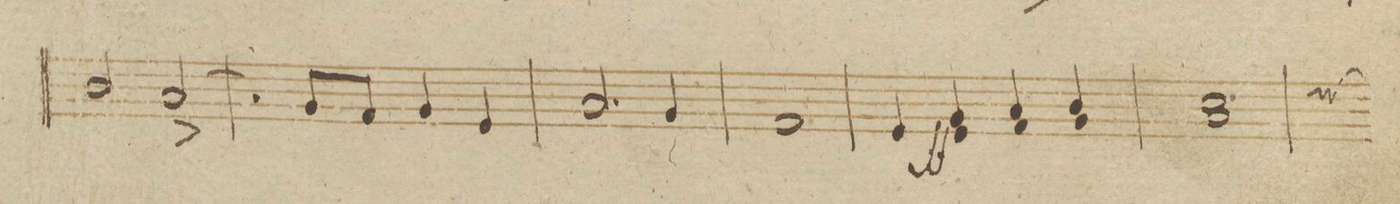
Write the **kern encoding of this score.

**kern	**dynam
*I"Viola.	*
*clefC3	*
*k[b-]	*
*met(c|)	*
*M2/2	*
2c/	.
[>2B-^/	.
=6	=6
4B-/]	.
8A/L	.
8F/J	.
4A/	.
4F/	.
=7	=7
2.B-/	.
4A/	.
=8	=8
1G	.
=9	=9
4F/	.
4F/ 4A	ff
4G/ 4B-	.
4A/ 4c	.
=10	=10
1B- 1d	.
*custos:f	*
=11	=11
*-	*-
